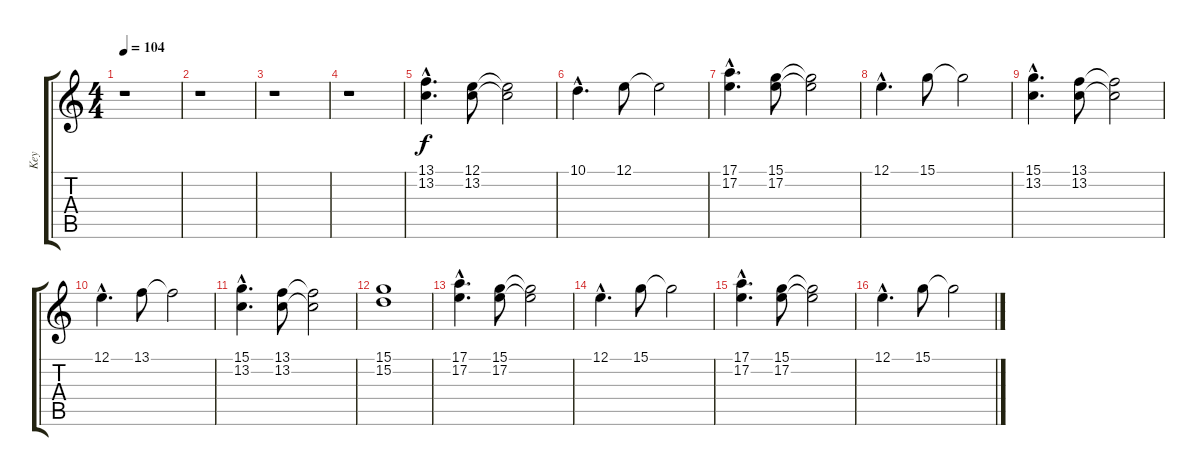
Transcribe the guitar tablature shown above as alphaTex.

\track ("Key" "Key") {instrument sitar}
\staff {score tabs}
\tuning (E4 B3 G3 D3 A2 E2) {hide}
\ts (4 4)
\tempo 104
\clef g2
\ks c
r.1{dy f} |
r.1 |
r.1 |
r.1 |
(13.1{hac} 13.2{hac}).4{d} (12.1 13.2).8 (12.1{t} 13.2{t}).2 |
10.1{hac}.4{d} 12.1.8 12.1{t}.2 |
(17.1{hac} 17.2{hac}).4{d} (15.1 17.2).8 (15.1{t} 17.2{t}).2 |
12.1{hac}.4{d} 15.1.8 15.1{t}.2 |
(15.1{hac} 13.2{hac}).4{d} (13.1 13.2).8 (13.1{t} 13.2{t}).2 |
12.1{hac}.4{d} 13.1.8 13.1{t}.2 |
(15.1{hac} 13.2{hac}).4{d} (13.1 13.2).8 (13.1{t} 13.2{t}).2 |
(15.1 15.2).1 |
(17.1{hac} 17.2{hac}).4{d} (15.1 17.2).8 (15.1{t} 17.2{t}).2 |
12.1{hac}.4{d} 15.1.8 15.1{t}.2 |
(17.1{hac} 17.2{hac}).4{d} (15.1 17.2).8 (15.1{t} 17.2{t}).2 |
12.1{hac}.4{d} 15.1.8 15.1{t}.2
